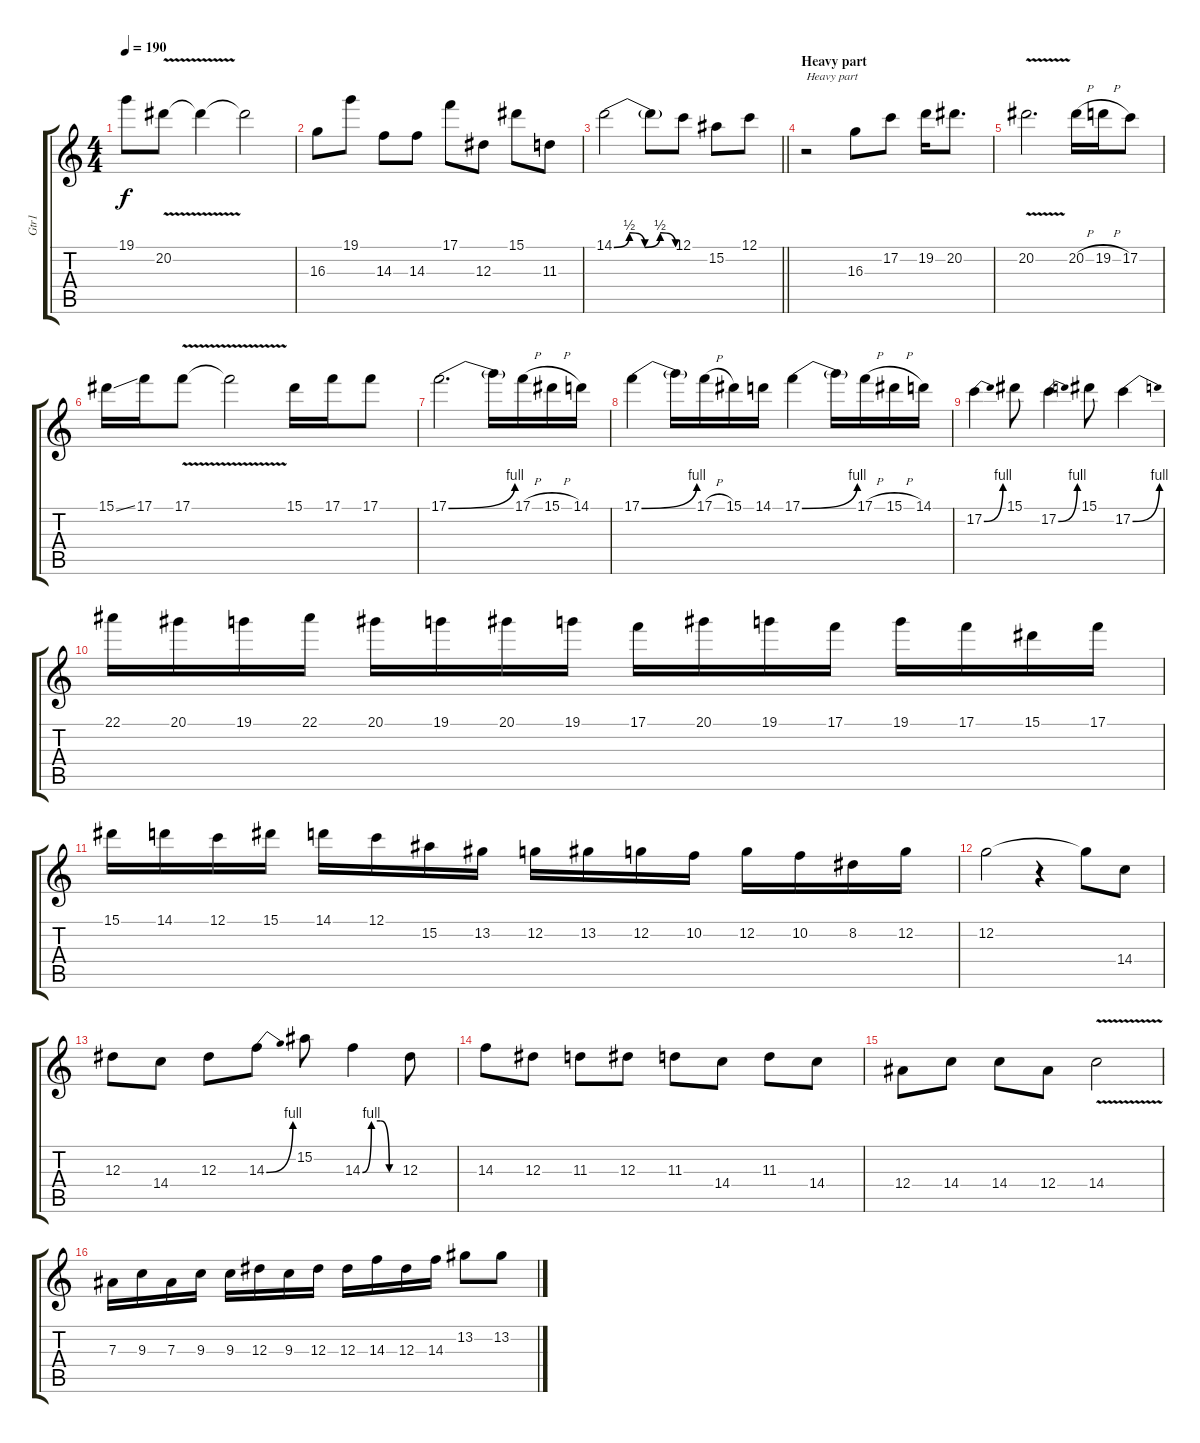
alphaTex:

\track ("Gtr1" "Gtr1") {instrument distortionguitar}
\staff {score tabs}
\tuning (C4 G3 Eb3 Bb2 F2 C2) {hide}
\ts (4 4)
\tempo 190
\clef g2
\ks c
19.1.8{dy f} 20.2{v}.8 20.2{t}.4 20.2{t}.2 |
16.3.8 19.1.8 14.3.8 14.3.8 17.1.8 12.3.8 15.1.8 11.3.8 |
\barLineRight lightlight
14.1{be (custom 0 0 15 2 30 0 45 2 60 0)}.2 14.1{t}.8 12.1.8 15.2.8 12.1.8 |
\section ("" "Heavy part")
r.2{txt "Heavy part"} 16.3.8 17.2.8 19.2.16 20.2.8{d} |
20.2{v}.2{d} 20.2{h}.16 19.2{h}.16 17.2.8 |
15.1{ss}.16 17.1.16 17.1{v}.8 17.1{t}.2 15.1.16 17.1.16 17.1.8 |
17.1{be (bend 0 0 60 4)}.2{d} 17.1{t}.16 17.1{h}.16 15.1{h}.16 14.1.16 |
17.1{be (bend 0 0 60 4)}.4 17.1{t}.16 17.1{h}.16 15.1.16 14.1.16 17.1{be (bend 0 0 60 4)}.4 17.1{t}.16 17.1{h}.16 15.1{h}.16 14.1.16 |
17.2{be (bend 0 0 60 4)}.4 15.1.8 17.2{be (bend 0 0 60 4)}.4 15.1.8 17.2{be (bend 0 0 60 4)}.4 |
22.1.16 20.1.16 19.1.16 22.1.16 20.1.16 19.1.16 20.1.16 19.1.16 17.1.16 20.1.16 19.1.16 17.1.16 19.1.16 17.1.16 15.1.16 17.1.16 |
15.1.16 14.1.16 12.1.16 15.1.16 14.1.16 12.1.16 15.2.16 13.2.16 12.2.16 13.2.16 12.2.16 10.2.16 12.2.16 10.2.16 8.2.16 12.2.16 |
12.2.2 r.4 12.2{t}.8 14.4.8 |
12.3.8 14.4.8 12.3.8 14.3{be (bend 0 0 60 4)}.8 15.2.8 14.3{be (custom 0 0 15 4 30 4 45 0 60 0)}.4 12.3.8 |
14.3.8 12.3.8 11.3.8 12.3.8 11.3.8 14.4.8 11.3.8 14.4.8 |
12.4.8 14.4.8 14.4.8 12.4.8 14.4{v}.2 |
7.3.16 9.3.16 7.3.16 9.3.16 9.3.16 12.3.16 9.3.16 12.3.16 12.3.16 14.3.16 12.3.16 14.3.16 13.2.8 13.2.8
